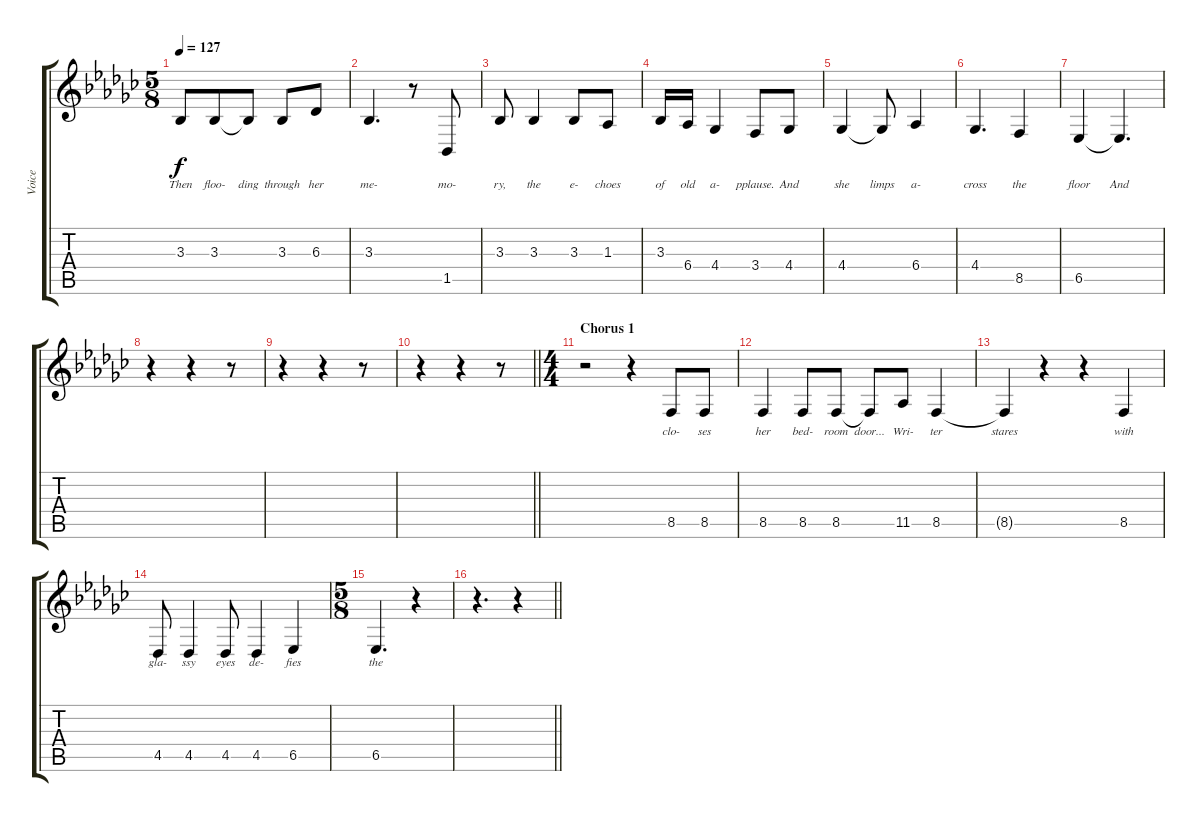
\track ("Voice" "Voice") {instrument lead6voice}
\staff {score tabs}
\tuning (E4 B3 G3 D3 A2 E2) {hide}
\ts (5 8)
\tempo 127
\clef g2
\ks ebminor
3.3.8{lyrics (0 "Then") lyrics (1 "") lyrics (2 "") lyrics (3 "") lyrics (4 "") dy f} 3.3.8{lyrics (0 "floo-") lyrics (1 "") lyrics (2 "") lyrics (3 "") lyrics (4 "")} 3.3{t}.8{lyrics (0 "ding") lyrics (1 "") lyrics (2 "") lyrics (3 "") lyrics (4 "")} 3.3.8{lyrics (0 "through") lyrics (1 "") lyrics (2 "") lyrics (3 "") lyrics (4 "")} 6.3.8{lyrics (0 "her") lyrics (1 "") lyrics (2 "") lyrics (3 "") lyrics (4 "")} |
3.3.4{d lyrics (0 "me-") lyrics (1 "") lyrics (2 "") lyrics (3 "") lyrics (4 "")} r.8 1.5.8{lyrics (0 "mo-") lyrics (1 "") lyrics (2 "") lyrics (3 "") lyrics (4 "")} |
3.3.8{lyrics (0 "ry,") lyrics (1 "") lyrics (2 "") lyrics (3 "") lyrics (4 "")} 3.3.4{lyrics (0 "the") lyrics (1 "") lyrics (2 "") lyrics (3 "") lyrics (4 "")} 3.3.8{lyrics (0 "e-") lyrics (1 "") lyrics (2 "") lyrics (3 "") lyrics (4 "")} 1.3.8{lyrics (0 "choes") lyrics (1 "") lyrics (2 "") lyrics (3 "") lyrics (4 "")} |
3.3.16{lyrics (0 "of") lyrics (1 "") lyrics (2 "") lyrics (3 "") lyrics (4 "")} 6.4.16{lyrics (0 "old") lyrics (1 "") lyrics (2 "") lyrics (3 "") lyrics (4 "")} 4.4.4{lyrics (0 "a-") lyrics (1 "") lyrics (2 "") lyrics (3 "") lyrics (4 "")} 3.4.8{lyrics (0 "pplause.") lyrics (1 "") lyrics (2 "") lyrics (3 "") lyrics (4 "")} 4.4.8{lyrics (0 "And") lyrics (1 "") lyrics (2 "") lyrics (3 "") lyrics (4 "")} |
4.4.4{lyrics (0 "she") lyrics (1 "") lyrics (2 "") lyrics (3 "") lyrics (4 "")} 4.4{t}.8{lyrics (0 "limps") lyrics (1 "") lyrics (2 "") lyrics (3 "") lyrics (4 "")} 6.4.4{lyrics (0 "a-") lyrics (1 "") lyrics (2 "") lyrics (3 "") lyrics (4 "")} |
4.4.4{d lyrics (0 "cross") lyrics (1 "") lyrics (2 "") lyrics (3 "") lyrics (4 "")} 8.5.4{lyrics (0 "the") lyrics (1 "") lyrics (2 "") lyrics (3 "") lyrics (4 "")} |
6.5.4{lyrics (0 "floor") lyrics (1 "") lyrics (2 "") lyrics (3 "") lyrics (4 "")} 6.5{t}.4{d lyrics (0 "And") lyrics (1 "") lyrics (2 "") lyrics (3 "") lyrics (4 "")} |
r.4 r.4 r.8 |
r.4 r.4 r.8 |
\barLineRight lightlight
r.4 r.4 r.8 |
\ts (4 4)
\section ("" "Chorus 1")
r.2 r.4 8.5.8{lyrics (0 "clo-") lyrics (1 "") lyrics (2 "") lyrics (3 "") lyrics (4 "")} 8.5.8{lyrics (0 "ses") lyrics (1 "") lyrics (2 "") lyrics (3 "") lyrics (4 "")} |
8.5.4{lyrics (0 "her") lyrics (1 "") lyrics (2 "") lyrics (3 "") lyrics (4 "")} 8.5.8{lyrics (0 "bed-") lyrics (1 "") lyrics (2 "") lyrics (3 "") lyrics (4 "")} 8.5.8{lyrics (0 "room") lyrics (1 "") lyrics (2 "") lyrics (3 "") lyrics (4 "")} 8.5{t}.8{lyrics (0 "door...") lyrics (1 "") lyrics (2 "") lyrics (3 "") lyrics (4 "")} 11.5.8{lyrics (0 "Wri-") lyrics (1 "") lyrics (2 "") lyrics (3 "") lyrics (4 "")} 8.5.4{lyrics (0 "ter") lyrics (1 "") lyrics (2 "") lyrics (3 "") lyrics (4 "")} |
8.5{t}.4{lyrics (0 "stares") lyrics (1 "") lyrics (2 "") lyrics (3 "") lyrics (4 "")} r.4 r.4 8.5.4{lyrics (0 "with") lyrics (1 "") lyrics (2 "") lyrics (3 "") lyrics (4 "")} |
4.5.8{lyrics (0 "gla-") lyrics (1 "") lyrics (2 "") lyrics (3 "") lyrics (4 "")} 4.5.4{lyrics (0 "ssy") lyrics (1 "") lyrics (2 "") lyrics (3 "") lyrics (4 "")} 4.5.8{lyrics (0 "eyes") lyrics (1 "") lyrics (2 "") lyrics (3 "") lyrics (4 "")} 4.5.4{lyrics (0 "de-") lyrics (1 "") lyrics (2 "") lyrics (3 "") lyrics (4 "")} 6.5.4{lyrics (0 "fies") lyrics (1 "") lyrics (2 "") lyrics (3 "") lyrics (4 "")} |
\ts (5 8)
6.5.4{d lyrics (0 "the") lyrics (1 "") lyrics (2 "") lyrics (3 "") lyrics (4 "")} r.4 |
\barLineRight lightlight
r.4{d} r.4
